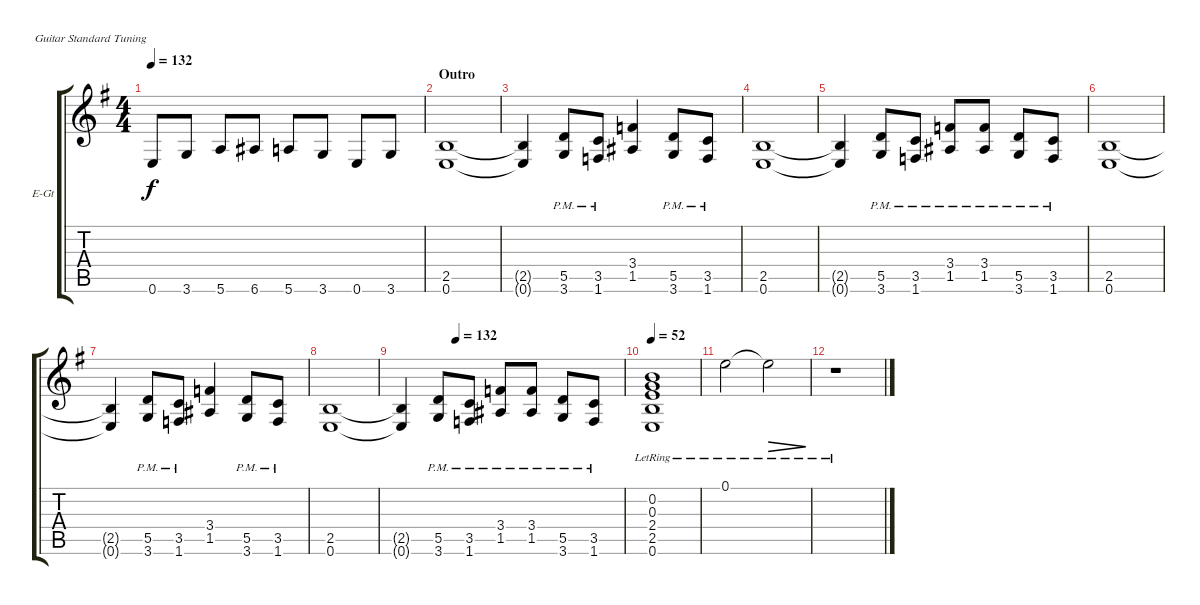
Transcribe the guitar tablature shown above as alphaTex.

\bracketExtendMode groupsimilarinstruments
\firstSystemTrackNameOrientation horizontal
\otherSystemsTrackNameOrientation horizontal
\track ("Guitar 1" "E-Gt") {instrument distortionguitar}
\staff {score tabs}
\tuning (E4 B3 G3 D3 A2 E2)
\ts (4 4)
\tempo 132
\clef g2
\ks g
0.6.8{dy f} 3.6.8 5.6.8 6.6.8 5.6.8 3.6.8 0.6.8 3.6.8 |
\section ("" "Outro")
(2.5 0.6).1 |
(2.5{t} 0.6{t}).4 (5.5{pm} 3.6{pm}).8 (3.5{pm} 1.6{pm}).8 (3.4 1.5).4 (5.5{pm} 3.6{pm}).8 (3.5{pm} 1.6{pm}).8 |
(2.5 0.6).1 |
(0.6{t} 2.5{t}).4 (5.5{pm} 3.6{pm}).8 (3.5{pm} 1.6{pm}).8 (3.4{pm} 1.5{pm}).8 (3.4{pm} 1.5{pm}).8 (5.5{pm} 3.6{pm}).8 (3.5{pm} 1.6{pm}).8 |
(2.5 0.6).1 |
(2.5{t} 0.6{t}).4 (5.5{pm} 3.6{pm}).8 (3.5{pm} 1.6{pm}).8 (3.4 1.5).4 (5.5{pm} 3.6{pm}).8 (3.5{pm} 1.6{pm}).8 |
(2.5 0.6).1 |
\tempo (132 0.25)
(0.6{t} 2.5{t}).4 (5.5{pm} 3.6{pm}).8 (3.5{pm} 1.6{pm}).8 (3.4{pm} 1.5{pm}).8 (3.4{pm} 1.5{pm}).8 (5.5{pm} 3.6{pm}).8 (3.5{pm} 1.6{pm}).8 |
\tempo 52
(2.5{lr} 0.6{lr} 2.4{lr} 0.3{lr} 0.2{lr}).1 |
0.1{lr}.2 0.1{lr t}.2{dec} |
r.1
